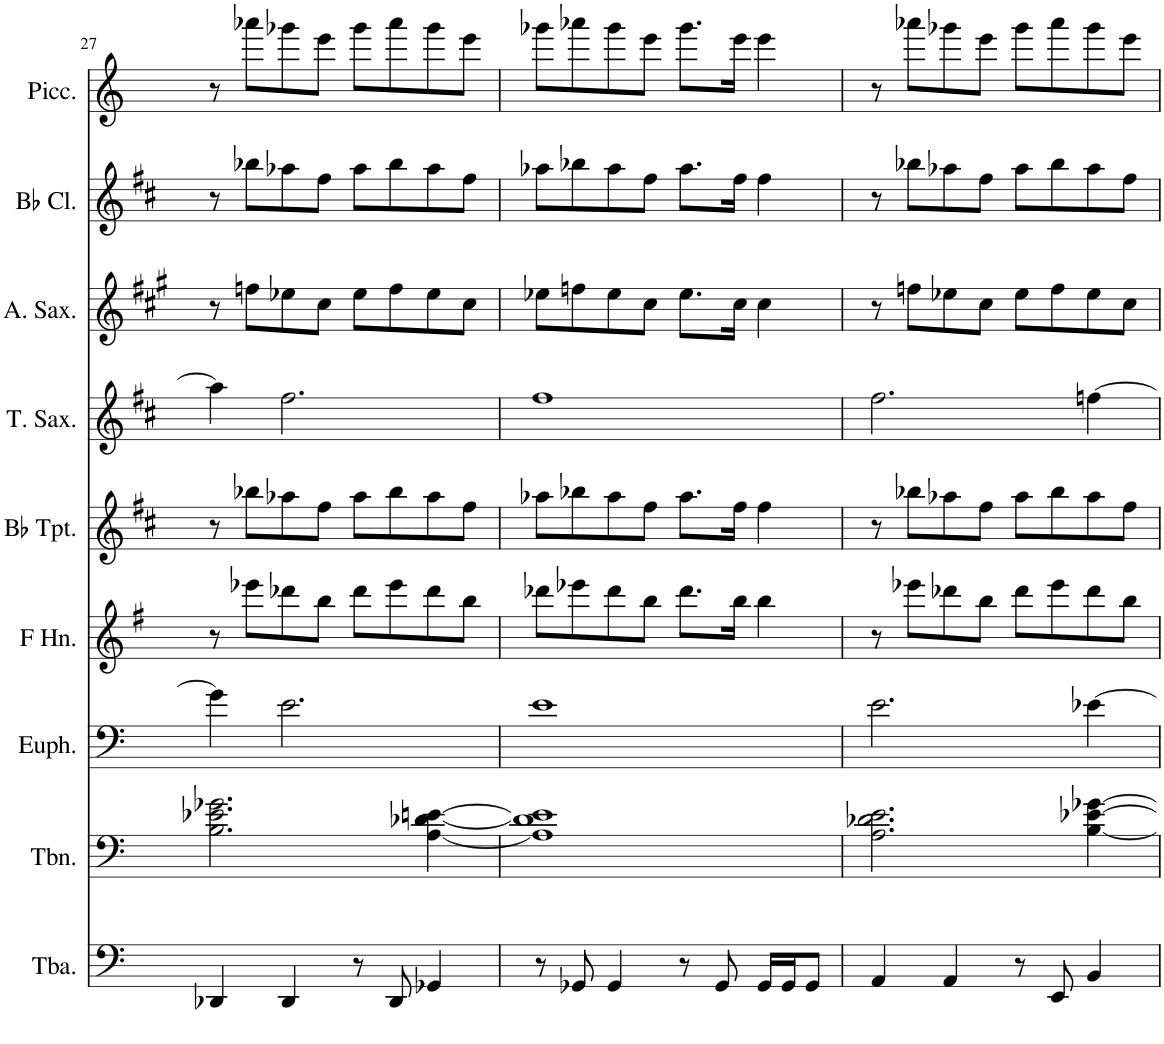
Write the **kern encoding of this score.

**kern	**kern	**kern	**kern	**kern	**kern	**kern	**kern	**kern
*part9	*part8	*part7	*part6	*part5	*part4	*part3	*part2	*part1
*staff9	*staff8	*staff7	*staff6	*staff5	*staff4	*staff3	*staff2	*staff1
*I"Tuba	*I"Trombone	*I"Euphonium	*I"Horn in F	*I"Bb Trumpet	*I"Tenor Saxophone	*I"Alto Saxophone	*I"Bb Clarinet	*I"Piccolo
*I'Tba.	*I'Tbn.	*I'Euph.	*	*I'Bb Tpt.	*I'T. Sax.	*I'A. Sax.	*I'Bb Cl.	*I'Picc.
!!LO:PB:g=z
*clefF4	*clefF4	*clefF4	*clefG2	*clefG2	*clefG2	*clefG2	*clefG2	*clefG2
*	*	*	*Trd4c7	*Trd1c2	*Trd8c14	*Trd5c9	*Trd1c2	*Trd-7c-12
*k[]	*k[]	*k[]	*k[f#]	*k[f#c#]	*k[f#c#]	*k[f#c#g#]	*k[f#c#]	*k[]
*M4/4	*M4/4	*M4/4	*M4/4	*M4/4	*M4/4	*M4/4	*M4/4	*M4/4
=27	=27	=27	=27	=27	=27	=27	=27	=27
4DD-X/	2.B\ 2.e-X\ 2.g-X\	4g-\]	8r	8r	4aa-\]	8r	8r	8r
.	.	.	8eee-X\L	8bb-X\L	.	8ffn\L	8bb-X\L	8aaa-X\L
4DD-/	.	2.e\	8ddd-X\	8aa-X\	2.ff#\	8ee-X\	8aa-X\	8ggg-X\
.	.	.	8bb\J	8ff#\J	.	8cc#\J	8ff#\J	8eee\J
8r	.	.	8ddd-\L	8aa-\L	.	8ee-\L	8aa-\L	8ggg-\L
8DD-/	.	.	8eee-\	8bb-\	.	8ff\	8bb-\	8aaa-\
4GG-X/	[4A\ [4d-X\ [4en\	.	8ddd-\	8aa-\	.	8ee-\	8aa-\	8ggg-\
.	.	.	8bb\J	8ff#\J	.	8cc#\J	8ff#\J	8eee\J
=28	=28	=28	=28	=28	=28	=28	=28	=28
8r	1A] 1d-] 1e]	1e	8ddd-X\L	8aa-X\L	1ff#	8ee-X\L	8aa-X\L	8ggg-X\L
8GG-X/	.	.	8eee-X\	8bb-X\	.	8ffn\	8bb-X\	8aaa-X\
4GG-/	.	.	8ddd-\	8aa-\	.	8ee-\	8aa-\	8ggg-\
.	.	.	8bb\J	8ff#\J	.	8cc#\J	8ff#\J	8eee\J
8r	.	.	8.ddd-\L	8.aa-\L	.	8.ee-\L	8.aa-\L	8.ggg-\L
8GG-/	.	.	.	.	.	.	.	.
.	.	.	16bb\Jk	16ff#\Jk	.	16cc#\Jk	16ff#\Jk	16eee\Jk
16GG-/LL	.	.	4bb\	4ff#\	.	4cc#\	4ff#\	4eee\
16GG-/J	.	.	.	.	.	.	.	.
8GG-/J	.	.	.	.	.	.	.	.
=29	=29	=29	=29	=29	=29	=29	=29	=29
4AA/	2.A\ 2.d-X\ 2.e\	2.e\	8r	8r	2.ff#\	8r	8r	8r
.	.	.	8eee-X\L	8bb-X\L	.	8ffn\L	8bb-X\L	8aaa-X\L
4AA/	.	.	8ddd-X\	8aa-X\	.	8ee-X\	8aa-X\	8ggg-X\
.	.	.	8bb\J	8ff#\J	.	8cc#\J	8ff#\J	8eee\J
8r	.	.	8ddd-\L	8aa-\L	.	8ee-\L	8aa-\L	8ggg-\L
8EE/	.	.	8eee-\	8bb-\	.	8ff\	8bb-\	8aaa-\
4BB/	[4B\ [4e-X\ [4g-X\	[4e-X\	8ddd-\	8aa-\	[4ffn\	8ee-\	8aa-\	8ggg-\
.	.	.	8bb\J	8ff#\J	.	8cc#\J	8ff#\J	8eee\J
=	=	=	=	=	=	=	=	=
*-	*-	*-	*-	*-	*-	*-	*-	*-
